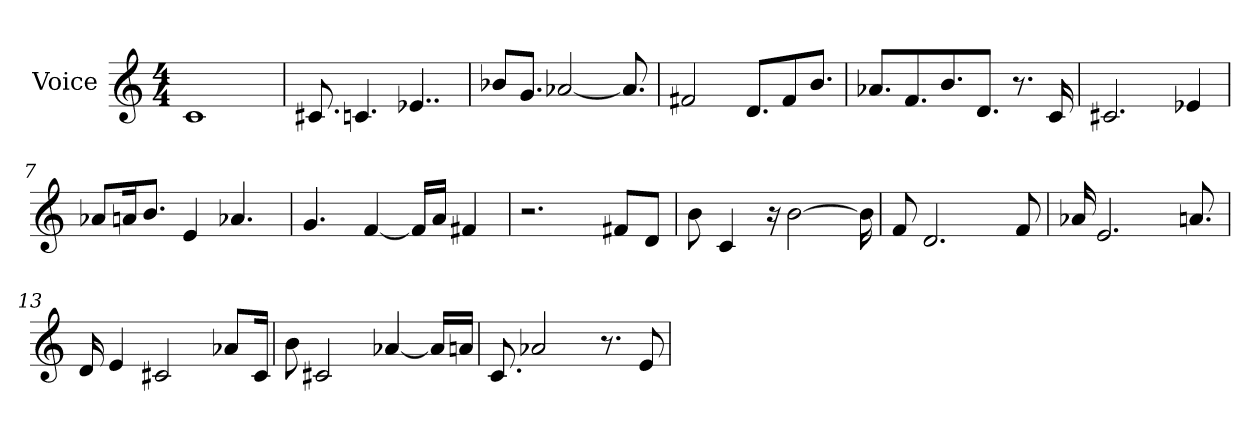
**kern
*part1
*staff1
*I"Voice
*I'Voice
*clefG2
*M4/4
=1
1c
=2
8.c#X/
4.cn/
4..e-X/
=3
8b-X/L
8.g/J
[<2a-X/
8.a-/]
=4
2f#X/
8.d/L
8f#/
8.b/J
=5
8.a-X/L
8.f/
8.b/
8.d/J
8.r
16c/
=6
2.c#X/
4e-X/
=7
8a-X/L
16an/K
8.b/J
4e/
4.a-X/
!!LO:LB:g=z
=8
4.g/
[<4f/
16f/LL]
16a/JJ
4f#X/
=9
2.rcc
8f#X/L
8d/J
=10
8b\
4c/
16ra
[>2b\
16b\]
=11
8f/
2.d/
8f/
=12
16a-X/
2.e/
8.an/
=13
16d/
4e/
2c#X/
8a-X/L
16c#/Jk
=14
8b\
2c#X/
[<4a-X/
16a-/LL]
16an/JJ
!!LO:LB:g=z
=15
8.c/
2a-X/
8.r
8e/
=
*-
